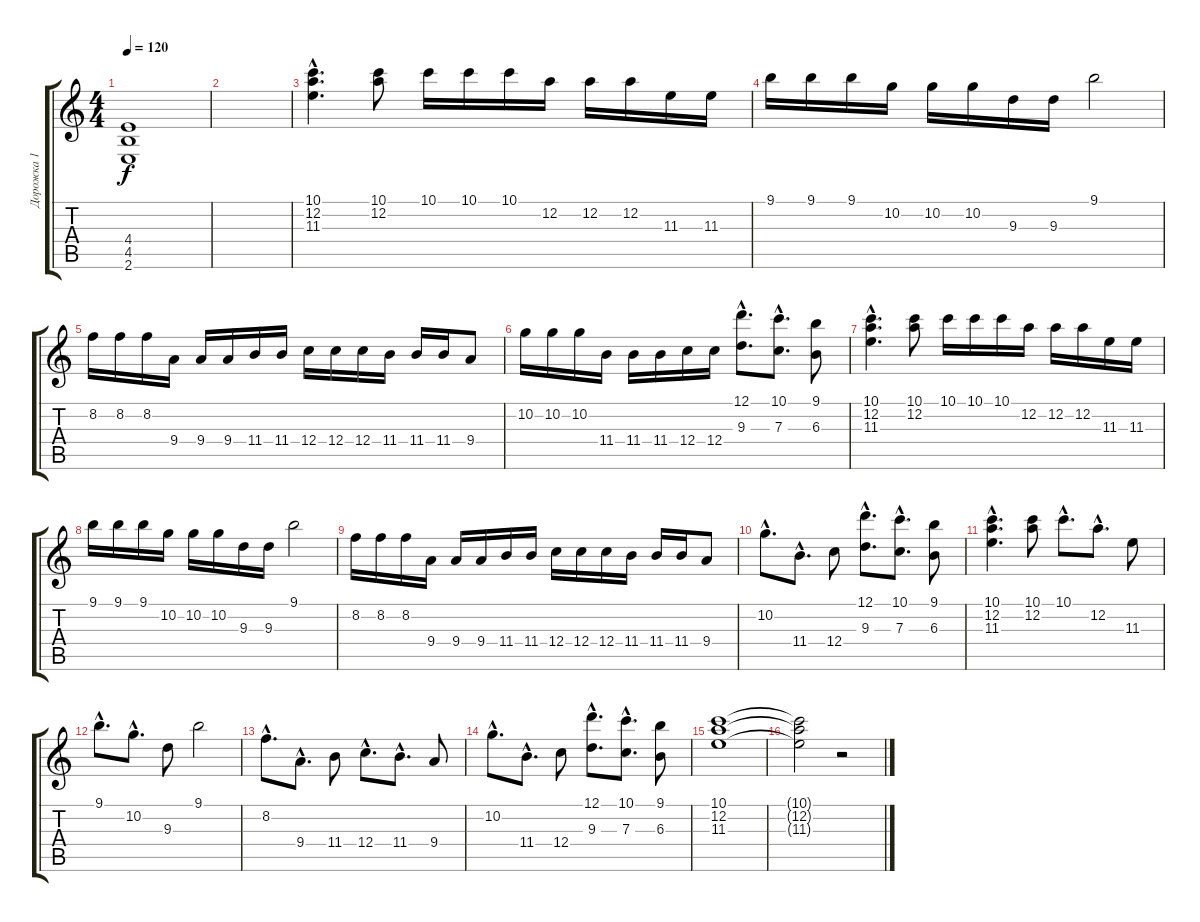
\track ("Дорожка 1" "Дорожка 1") {instrument distortionguitar}
\staff {score tabs}
\tuning (D4 A3 F3 C3 G2 D2) {hide}
\ts (4 4)
\tempo 120
\clef g2
\ks c
(4.4 4.5 2.6).1{dy f} |
|
(10.1{hac} 12.2{hac} 11.3{hac}).4{d} (10.1 12.2).8 10.1.16 10.1.16 10.1.16 12.2.16 12.2.16 12.2.16 11.3.16 11.3.16 |
9.1.16 9.1.16 9.1.16 10.2.16 10.2.16 10.2.16 9.3.16 9.3.16 9.1.2 |
8.2.16 8.2.16 8.2.16 9.4.16 9.4.16 9.4.16 11.4.16 11.4.16 12.4.16 12.4.16 12.4.16 11.4.16 11.4.16 11.4.16 9.4.8 |
10.2.16 10.2.16 10.2.16 11.4.16 11.4.16 11.4.16 12.4.16 12.4.16 (12.1{hac} 9.3{hac}).8{d} (10.1{hac} 7.3{hac}).8{d} (9.1 6.3).8 |
(10.1{hac} 12.2{hac} 11.3{hac}).4{d} (10.1 12.2).8 10.1.16 10.1.16 10.1.16 12.2.16 12.2.16 12.2.16 11.3.16 11.3.16 |
9.1.16 9.1.16 9.1.16 10.2.16 10.2.16 10.2.16 9.3.16 9.3.16 9.1.2 |
8.2.16 8.2.16 8.2.16 9.4.16 9.4.16 9.4.16 11.4.16 11.4.16 12.4.16 12.4.16 12.4.16 11.4.16 11.4.16 11.4.16 9.4.8 |
10.2{hac}.8{d} 11.4{hac}.8{d} 12.4.8 (12.1{hac} 9.3{hac}).8{d} (10.1{hac} 7.3{hac}).8{d} (9.1 6.3).8 |
(10.1{hac} 12.2{hac} 11.3{hac}).4{d} (10.1 12.2).8 10.1{hac}.8{d} 12.2{hac}.8{d} 11.3.8 |
9.1{hac}.8{d} 10.2{hac}.8{d} 9.3.8 9.1.2 |
8.2{hac}.8{d} 9.4{hac}.8{d} 11.4.8 12.4{hac}.8{d} 11.4{hac}.8{d} 9.4.8 |
10.2{hac}.8{d} 11.4{hac}.8{d} 12.4.8 (12.1{hac} 9.3{hac}).8{d} (10.1{hac} 7.3{hac}).8{d} (9.1 6.3).8 |
(10.1 12.2 11.3).1 |
(10.1{t} 12.2{t} 11.3{t}).2 r.2
